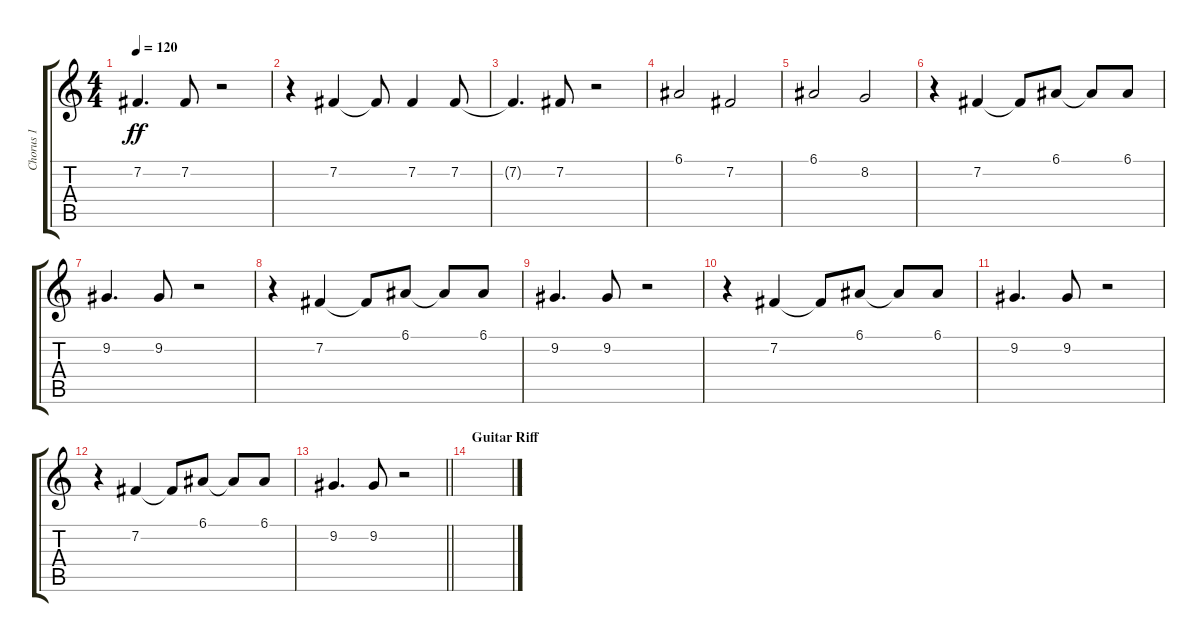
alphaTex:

\track ("Chorus 1" "Chorus 1") {instrument synthvoice}
\staff {score tabs}
\tuning (E4 B3 G3 D3 A2 E2) {hide}
\ts (4 4)
\tempo 120
\clef g2
\ks c
7.2{t}.4{d dy ff} 7.2.8 r.2 |
r.4 7.2.4 7.2{t}.8 7.2.4 7.2.8 |
7.2{t}.4{d} 7.2.8 r.2 |
6.1.2 7.2.2 |
6.1.2 8.2.2 |
r.4 7.2.4 7.2{t}.8 6.1.8 6.1{t}.8 6.1.8 |
9.2.4{d} 9.2.8 r.2 |
r.4 7.2.4 7.2{t}.8 6.1.8 6.1{t}.8 6.1.8 |
9.2.4{d} 9.2.8 r.2 |
r.4 7.2.4 7.2{t}.8 6.1.8 6.1{t}.8 6.1.8 |
9.2.4{d} 9.2.8 r.2 |
r.4 7.2.4 7.2{t}.8 6.1.8 6.1{t}.8 6.1.8 |
\barLineRight lightlight
9.2.4{d} 9.2.8 r.2 |
\section ("" "Guitar Riff")
